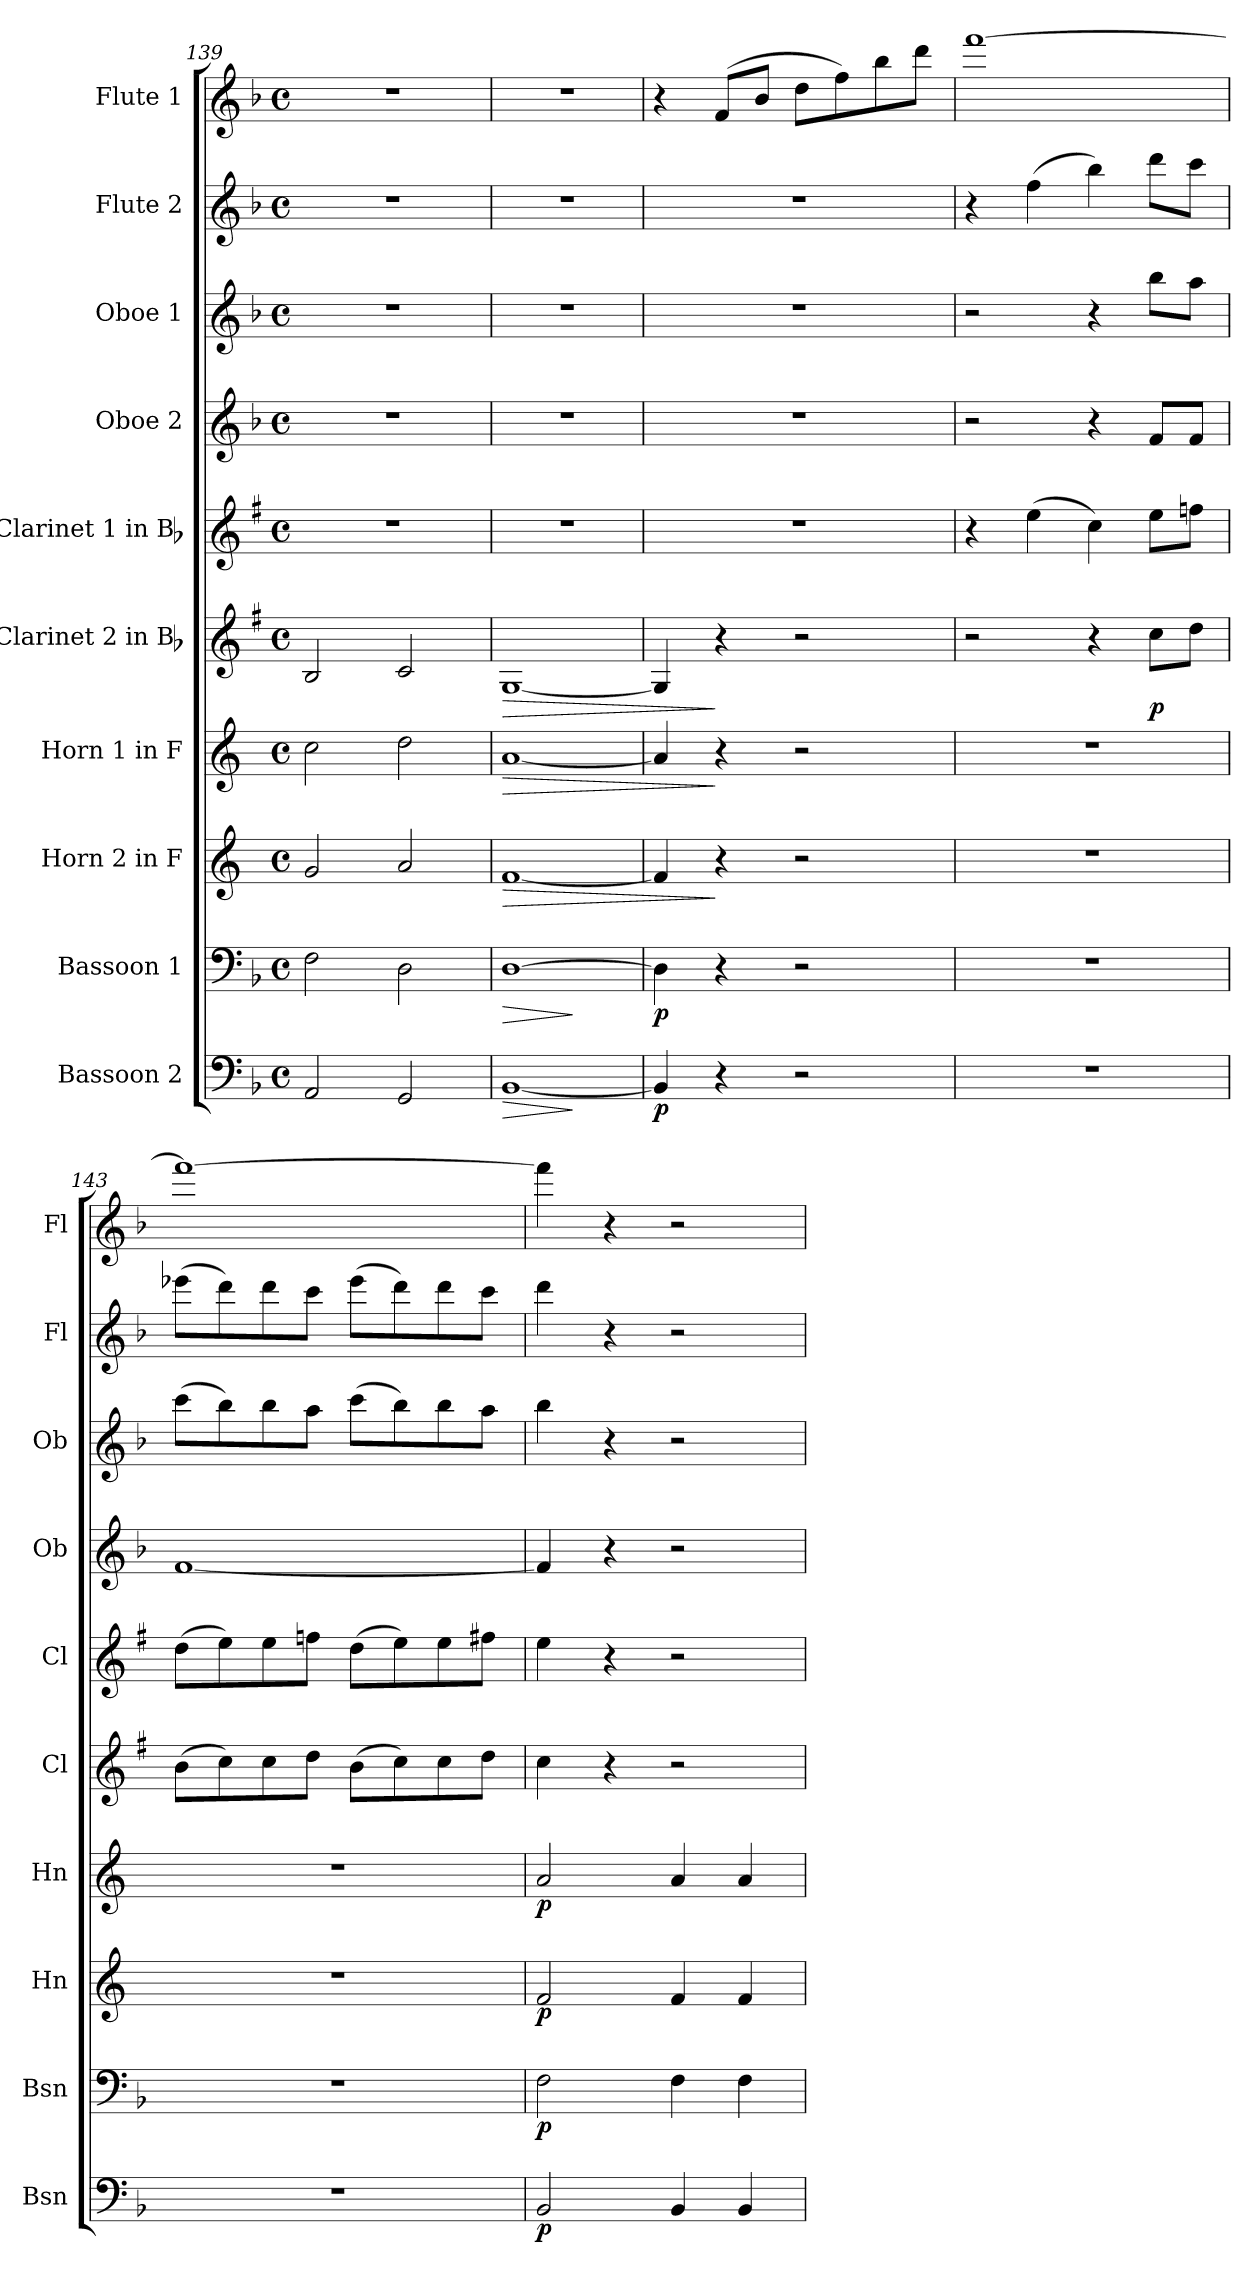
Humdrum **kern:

**kern	**dynam	**kern	**dynam	**kern	**dynam	**kern	**dynam	**kern	**dynam	**kern	**kern	**kern	**kern	**dynam	**kern
*part10	*part10	*part9	*part9	*part8	*part8	*part7	*part7	*part6	*part6	*part5	*part4	*part3	*part2	*part2	*part1
*staff10	*staff10	*staff9	*staff9	*staff8	*staff8	*staff7	*staff7	*staff6	*staff6	*staff5	*staff4	*staff3	*staff2	*staff2	*staff1
*I"Bassoon 2	*	*I"Bassoon 1	*	*I"Horn 2 in F	*	*I"Horn 1 in F	*	*I"Clarinet 2 in Bb	*	*I"Clarinet 1 in Bb	*I"Oboe 2	*I"Oboe 1	*I"Flute 2	*	*I"Flute 1
*I'Bsn	*	*I'Bsn	*	*I'Hn	*	*I'Hn	*	*I'Cl	*	*I'Cl	*I'Ob	*I'Ob	*I'Fl	*	*I'Fl
*clefF4	*	*clefF4	*	*clefG2	*	*clefG2	*	*clefG2	*	*clefG2	*clefG2	*clefG2	*clefG2	*	*clefG2
*	*	*	*	*ITrd4c7	*	*ITrd4c7	*	*ITrd1c2	*	*ITrd1c2	*	*	*	*	*
*k[b-]	*	*k[b-]	*	*k[b-]	*	*k[b-]	*	*k[b-]	*	*k[b-]	*k[b-]	*k[b-]	*k[b-]	*	*k[b-]
*M4/4	*	*M4/4	*	*M4/4	*	*M4/4	*	*M4/4	*	*M4/4	*M4/4	*M4/4	*M4/4	*	*M4/4
*met(c)	*	*met(c)	*	*met(c)	*	*met(c)	*	*met(c)	*	*met(c)	*met(c)	*met(c)	*met(c)	*	*met(c)
=139	=139	=139	=139	=139	=139	=139	=139	=139	=139	=139	=139	=139	=139	=139	=139
2AA/	.	2F\	.	2c/	.	2f\	.	2A/	.	1r	1r	1r	1r	.	1r
2GG/	.	2D\	.	2d/	.	2g\	.	2B-/	.	.	.	.	.	.	.
!!LO:LB:g=z
=140	=140	=140	=140	=140	=140	=140	=140	=140	=140	=140	=140	=140	=140	=140	=140
!	!LO:HP:b	!	!LO:HP:b	!	!LO:HP:b	!	!LO:HP:b	!	!LO:HP:b	!	!	!	!	!	!
[1BB-	>	[1D	>	[1B-	>	[1d	>	[1F	>	1r	1r	1r	1r	.	1r
.	]	.	]	.	.	.	.	.	.	.	.	.	.	.	.
=141	=141	=141	=141	=141	=141	=141	=141	=141	=141	=141	=141	=141	=141	=141	=141
!	!LO:DY:b	!	!LO:DY:b	!	!	!	!	!	!	!	!	!	!	!	!
4BB-/]	p	4D\]	p	4B-/]	.	4d/]	.	4F/]	.	1r	1r	1r	1r	.	4r
4r	.	4r	.	4r	]	4r	]	4r	]	.	.	.	.	.	(8f/L
.	.	.	.	.	.	.	.	.	.	.	.	.	.	.	8b-/J
2r	.	2r	.	2r	.	2r	.	2r	.	.	.	.	.	.	8dd\L
.	.	.	.	.	.	.	.	.	.	.	.	.	.	.	8ff\)
.	.	.	.	.	.	.	.	.	.	.	.	.	.	.	8bb-\
.	.	.	.	.	.	.	.	.	.	.	.	.	.	.	8ddd\J
=142	=142	=142	=142	=142	=142	=142	=142	=142	=142	=142	=142	=142	=142	=142	=142
1r	.	1r	.	1r	.	1r	.	2r	.	4r	2r	2r	4r	.	[1fff
!	!	!	!	!	!	!	!	!	!	!	!	!	!	!LO:DY:b	!
!	!	!	!	!	!	!	!	!	!	!	!	!	!	!LO:DY:n=1:b	!
!	!	!	!	!	!	!	!	!	!	!	!	!	!	!LO:DY:n=2:b	!
.	.	.	.	.	.	.	.	.	.	(4dd\	.	.	(4ff\	other-dynamics p other-dynamics	.
.	.	.	.	.	.	.	.	4r	.	4b-\)	4r	4r	4bb-\)	.	.
!	!	!	!	!	!	!	!	!	!LO:DY:b	!	!	!	!	!	!
.	.	.	.	.	.	.	.	8b-\L	p	8dd\L	8f/L	8bb-\L	8ddd\L	.	.
.	.	.	.	.	.	.	.	8cc\J	.	8ee-X\J	8f/J	8aa\J	8ccc\J	.	.
=143	=143	=143	=143	=143	=143	=143	=143	=143	=143	=143	=143	=143	=143	=143	=143
1r	.	1r	.	1r	.	1r	.	(8a\L	.	(8cc\L	[1f	(8ccc\L	(8eee-X\L	.	1fff_
.	.	.	.	.	.	.	.	8b-\)	.	8dd\)	.	8bb-\)	8ddd\)	.	.
.	.	.	.	.	.	.	.	8b-\	.	8dd\	.	8bb-\	8ddd\	.	.
.	.	.	.	.	.	.	.	8cc\J	.	8ee-X\J	.	8aa\J	8ccc\J	.	.
.	.	.	.	.	.	.	.	(8a\L	.	(8cc\L	.	(8ccc\L	(8eee-\L	.	.
.	.	.	.	.	.	.	.	8b-\)	.	8dd\)	.	8bb-\)	8ddd\)	.	.
.	.	.	.	.	.	.	.	8b-\	.	8dd\	.	8bb-\	8ddd\	.	.
.	.	.	.	.	.	.	.	8cc\J	.	8een\J	.	8aa\J	8ccc\J	.	.
=144	=144	=144	=144	=144	=144	=144	=144	=144	=144	=144	=144	=144	=144	=144	=144
!	!LO:DY:b	!	!LO:DY:b	!	!LO:DY:b	!	!LO:DY:b	!	!	!	!	!	!	!	!
2BB-/	p	2F\	p	2B-/	p	2d/	p	4b-\	.	4dd\	4f/]	4bb-\	4ddd\	.	4fff\]
.	.	.	.	.	.	.	.	4r	.	4r	4r	4r	4r	.	4r
4BB-/	.	4F\	.	4B-/	.	4d/	.	2r	.	2r	2r	2r	2r	.	2r
4BB-/	.	4F\	.	4B-/	.	4d/	.	.	.	.	.	.	.	.	.
=	=	=	=	=	=	=	=	=	=	=	=	=	=	=	=
*-	*-	*-	*-	*-	*-	*-	*-	*-	*-	*-	*-	*-	*-	*-	*-
